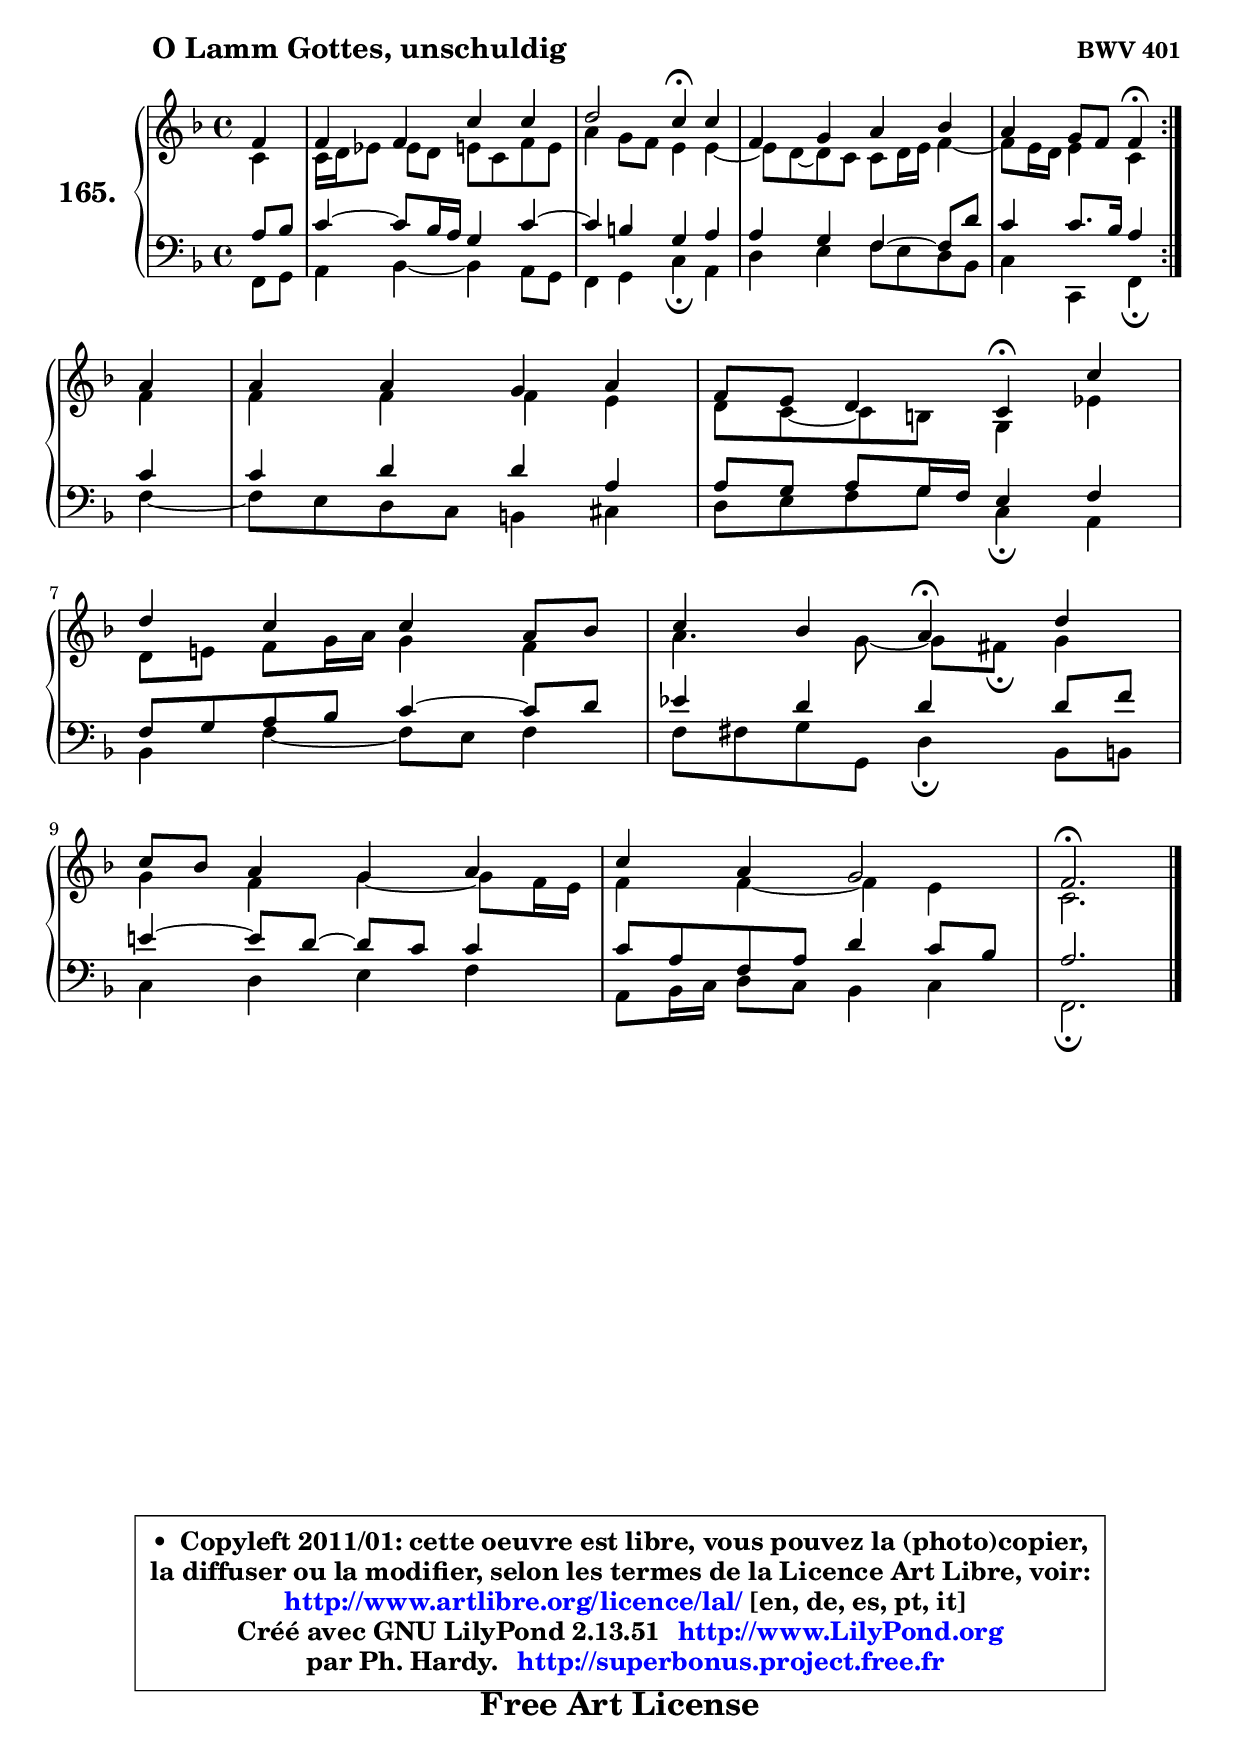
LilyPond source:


\version "2.13.51"

    \paper {
%	system-system-spacing #'padding = #0.1
%	score-system-spacing #'padding = #0.1
%	ragged-bottom = ##f
%	ragged-last-bottom = ##f
	}

    \header {
      opus = \markup { \bold "BWV 401" }
      piece = \markup { \hspace #9 \fontsize #2 \bold "O Lamm Gottes, unschuldig" }
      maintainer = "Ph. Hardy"
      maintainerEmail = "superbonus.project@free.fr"
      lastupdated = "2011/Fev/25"
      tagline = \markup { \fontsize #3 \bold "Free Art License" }
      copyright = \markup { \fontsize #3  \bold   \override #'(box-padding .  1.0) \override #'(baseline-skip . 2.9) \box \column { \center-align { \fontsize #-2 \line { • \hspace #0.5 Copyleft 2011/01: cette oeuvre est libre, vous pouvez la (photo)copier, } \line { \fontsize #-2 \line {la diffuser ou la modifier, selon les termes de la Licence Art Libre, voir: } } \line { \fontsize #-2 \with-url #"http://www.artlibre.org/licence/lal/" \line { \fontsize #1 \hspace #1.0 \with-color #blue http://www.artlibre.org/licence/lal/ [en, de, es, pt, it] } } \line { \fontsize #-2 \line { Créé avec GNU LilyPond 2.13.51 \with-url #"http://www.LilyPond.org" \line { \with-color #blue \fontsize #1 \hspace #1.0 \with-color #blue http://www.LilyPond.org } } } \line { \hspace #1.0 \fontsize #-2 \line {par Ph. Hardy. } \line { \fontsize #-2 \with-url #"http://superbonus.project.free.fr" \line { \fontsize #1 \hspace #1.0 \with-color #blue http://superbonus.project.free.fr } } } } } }

	  }

  guidemidi = {
	\repeat volta 2 {
        r4 |
        R1 |
        r2 \tempo 4 = 30 r4 \tempo 4 = 78 r4 |
        R1 |
        r2 \tempo 4 = 30 r4 \tempo 4 = 78 } %fin du repeat
        r4 |
        R1 |
        r2 \tempo 4 = 30 r4 \tempo 4 = 78 r4 |
        R1 |
        r2 \tempo 4 = 30 r4 \tempo 4 = 78 r4 |
        R1 |
        R1 |
        \tempo 4 = 40 r2. 
	}

  upper = {
	\time 4/4
	\key f \major
	\clef treble
	\partial 4
	\voiceOne
	<< { 
	% SOPRANO
	\set Voice.midiInstrument = "acoustic grand"
	\relative c' {
	\repeat volta 2 {
        f4 |
        f4 f c' c |
        d2 c4\fermata c |
        f,4 g a bes |
        a4 g8 f f4\fermata } %fin du repeat
\break
        a4 |
        a4 a g a |
        f8 e d4 c\fermata c' |
\break
        d4 c c a8 bes |
        c4 bes a4\fermata d |
\break
        c8 bes a4 g a |
        c4 a g2 |
        f2.\fermata
        \bar "|."
	} % fin de relative
	}

	\context Voice="1" { \voiceTwo 
	% ALTO
	\set Voice.midiInstrument = "acoustic grand"
	\relative c' {
	\repeat volta 2 {
        c4 |
        c16 d es8 es d e c f e |
        a4 g8 f e4 e4 ~ |
	e8 d ~  d c c8 d16 e f4 ~ |
	f8 e16 d e4 c } %fin du repeat
        f4 |
        f4 f f e |
        d8 c ~ c b g4 es' |
        d8 e! f g16 a g4 f |
        a4. g8 ~ g fis\fermata g4 |
        g4 f g4 ~ g8 f16 e |
        f4 f ~ f e |
        c2.
        \bar "|."
	} % fin de relative
	\oneVoice
	} >>
	}

    lower = {
	\time 4/4
	\key f \major
	\clef bass
	\partial 4
	\voiceOne
	<< { 
	% TENOR
	\set Voice.midiInstrument = "acoustic grand"
	\relative c' {
	\repeat volta 2 {
        a8 bes |
        c4 ~ c8 bes16 a g4 c4 ~ |
	c4 b4 g a |
        a4 g f4 ~ f8 d' |
        c4 c8. bes16 a4 } %fin du repeat
        c4 |
        c4 d d a |
        a8 g a g16 f e4 f |
        f8 g a bes c4 ~ c8 d |
        es4 d d d8 f |
        e!4 ~ e8 d8 ~ d c c4 |
        c8 a f a d4 c8 bes |
        a2.
        \bar "|."
	} % fin de relative
	}
	\context Voice="1" { \voiceTwo 
	% BASS
	\set Voice.midiInstrument = "acoustic grand"
	\relative c, {
	\repeat volta 2 {
        f8 g |
        a4 bes ~ bes a8 g |
        f4 g c\fermata a |
        d4 e f8 e d bes |
        c4 c, f\fermata } %fin du repeat
        f'4 ~ |
	f8 e8 d c b4 cis |
        d8 e f g8 c,4\fermata a |
        bes4 f'4 ~ f8 e f4 |
        f8 fis g g, d'4\fermata bes8 b |
        c4 d e f |
        a,8 bes16 c d8 c bes4 c |
        f,2.\fermata
        \bar "|."
	} % fin de relative
	\oneVoice
	} >>
	}


    \score { 

	\new PianoStaff <<
	\set PianoStaff.instrumentName = \markup { \bold \huge "165." }
	\new Staff = "upper" \upper
	\new Staff = "lower" \lower
	>>

    \layout {
%	ragged-last = ##f
	   }

         } % fin de score

  \score {
    \unfoldRepeats { << \guidemidi \upper \lower >> }
    \midi {
    \context {
     \Staff
      \remove "Staff_performer"
               }

     \context {
      \Voice
       \consists "Staff_performer"
                }

     \context { 
      \Score
      tempoWholesPerMinute = #(ly:make-moment 78 4)
		}
	    }
	}

